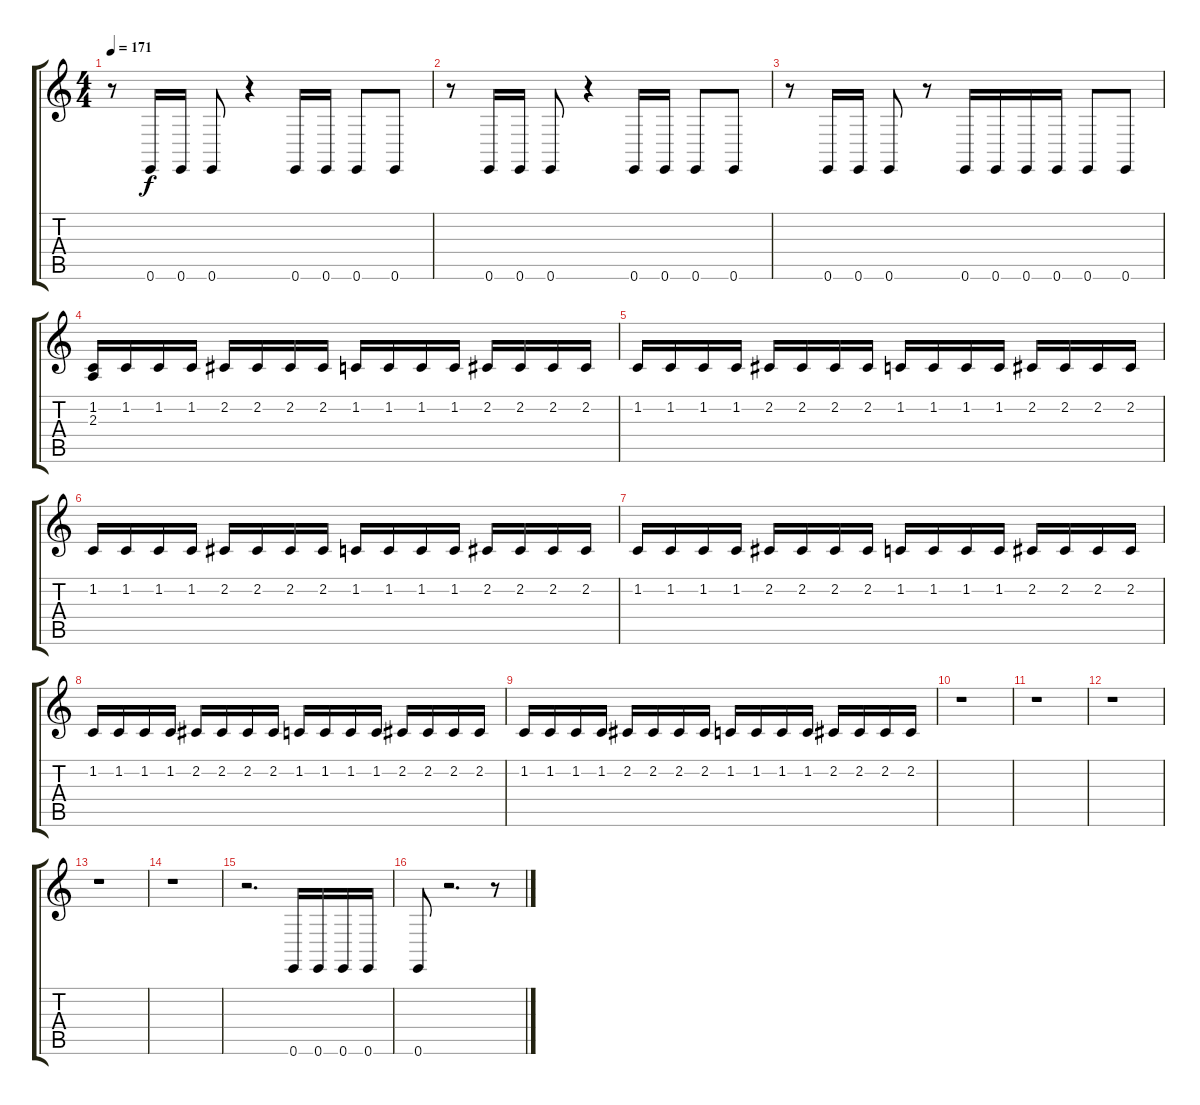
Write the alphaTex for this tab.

\track "" {instrument acousticgrandpiano}
\staff {score tabs}
\tuning (E4 B3 G3 D3 A2 E2) {hide}
\ts (4 4)
\tempo 171
\clef g2
\ks c
r.8{dy f} 0.6.16 0.6.16 0.6.8 r.4 0.6.16 0.6.16 0.6.8 0.6.8 |
r.8 0.6.16 0.6.16 0.6.8 r.4 0.6.16 0.6.16 0.6.8 0.6.8 |
r.8 0.6.16 0.6.16 0.6.8 r.8 0.6.16 0.6.16 0.6.16 0.6.16 0.6.8 0.6.8 |
(1.2 2.3).16 1.2.16 1.2.16 1.2.16 2.2.16 2.2.16 2.2.16 2.2.16 1.2.16 1.2.16 1.2.16 1.2.16 2.2.16 2.2.16 2.2.16 2.2.16 |
1.2.16 1.2.16 1.2.16 1.2.16 2.2.16 2.2.16 2.2.16 2.2.16 1.2.16 1.2.16 1.2.16 1.2.16 2.2.16 2.2.16 2.2.16 2.2.16 |
1.2.16 1.2.16 1.2.16 1.2.16 2.2.16 2.2.16 2.2.16 2.2.16 1.2.16 1.2.16 1.2.16 1.2.16 2.2.16 2.2.16 2.2.16 2.2.16 |
1.2.16 1.2.16 1.2.16 1.2.16 2.2.16 2.2.16 2.2.16 2.2.16 1.2.16 1.2.16 1.2.16 1.2.16 2.2.16 2.2.16 2.2.16 2.2.16 |
1.2.16 1.2.16 1.2.16 1.2.16 2.2.16 2.2.16 2.2.16 2.2.16 1.2.16 1.2.16 1.2.16 1.2.16 2.2.16 2.2.16 2.2.16 2.2.16 |
1.2.16 1.2.16 1.2.16 1.2.16 2.2.16 2.2.16 2.2.16 2.2.16 1.2.16 1.2.16 1.2.16 1.2.16 2.2.16 2.2.16 2.2.16 2.2.16 |
r.1 |
r.1 |
r.1 |
r.1 |
r.1 |
r.2{d} 0.6.16 0.6.16 0.6.16 0.6.16 |
0.6.8 r.2{d} r.8
